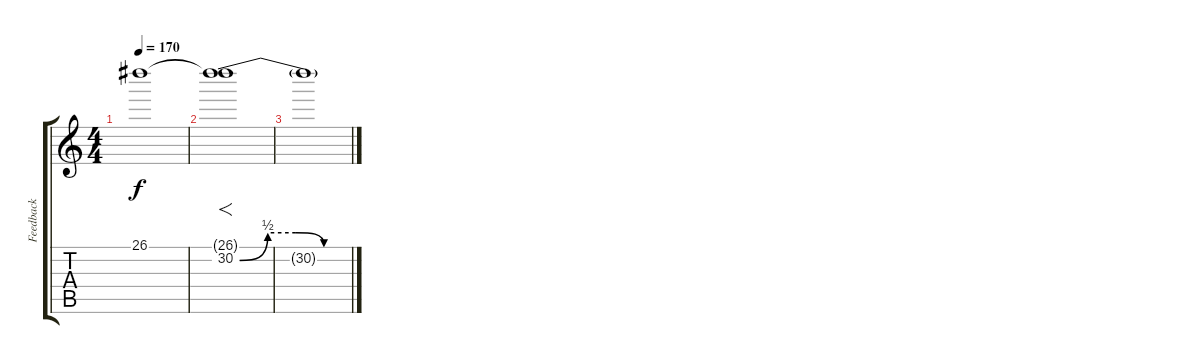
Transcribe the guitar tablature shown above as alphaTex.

\track ("Feedback" "Feedback") {instrument acousticguitarnylon}
\staff {score tabs}
\tuning (Db4 Ab3 E3 B2 Gb2 Db2) {hide}
\ts (4 4)
\tempo 170
\clef g2
\ks c
26.1{t}.1{dy f} |
(26.1{t} 30.2{be (custom 0 0 15 2 30 2 45 0 60 0)}).1{f volume 5} |
30.2{t}.1
